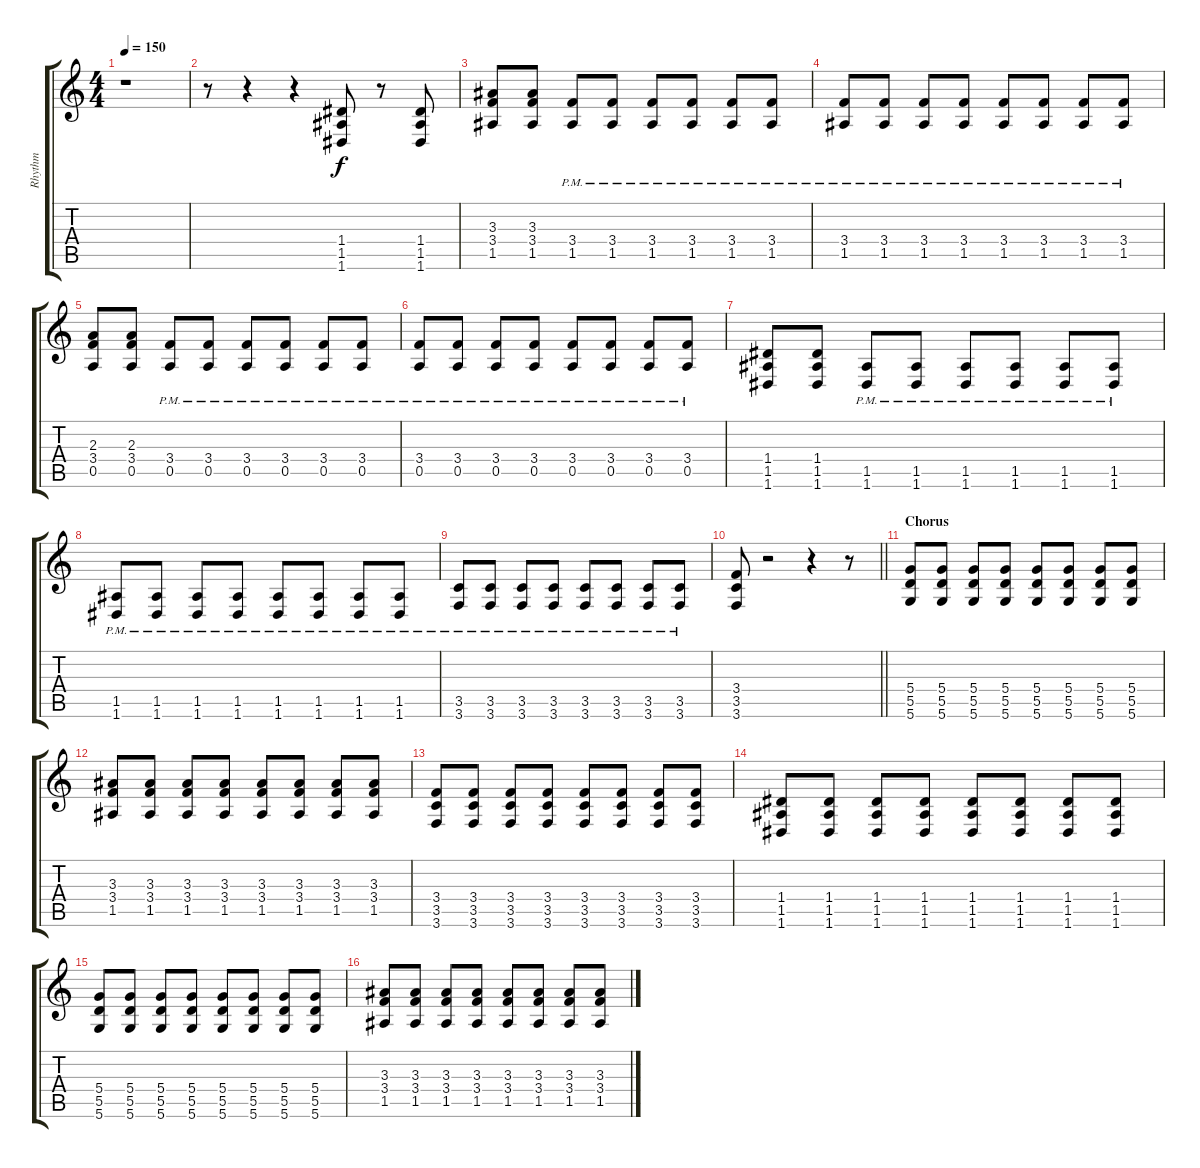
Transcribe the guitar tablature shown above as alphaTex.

\track ("Rhythm" "Rhythm") {instrument distortionguitar}
\staff {score tabs}
\tuning (E4 B3 G3 D3 A2 D2) {hide}
\ts (4 4)
\tempo 150
\clef g2
\ks c
r.1{dy f} |
r.8 r.4 r.4 (1.4 1.5 1.6).8 r.8 (1.4 1.5 1.6).8 |
(3.3 3.4 1.5).8 (3.3 3.4 1.5).8 (3.4{pm} 1.5{pm}).8 (3.4{pm} 1.5{pm}).8 (3.4{pm} 1.5{pm}).8 (3.4{pm} 1.5{pm}).8 (3.4{pm} 1.5{pm}).8 (3.4{pm} 1.5{pm}).8 |
(3.4{pm} 1.5{pm}).8 (3.4{pm} 1.5{pm}).8 (3.4{pm} 1.5{pm}).8 (3.4{pm} 1.5{pm}).8 (3.4{pm} 1.5{pm}).8 (3.4{pm} 1.5{pm}).8 (3.4{pm} 1.5{pm}).8 (3.4{pm} 1.5{pm}).8 |
(2.3 3.4 0.5).8 (2.3 3.4 0.5).8 (3.4{pm} 0.5{pm}).8 (3.4{pm} 0.5{pm}).8 (3.4{pm} 0.5{pm}).8 (3.4{pm} 0.5{pm}).8 (3.4{pm} 0.5{pm}).8 (3.4{pm} 0.5{pm}).8 |
(3.4{pm} 0.5{pm}).8 (3.4{pm} 0.5{pm}).8 (3.4{pm} 0.5{pm}).8 (3.4{pm} 0.5{pm}).8 (3.4{pm} 0.5{pm}).8 (3.4{pm} 0.5{pm}).8 (3.4{pm} 0.5{pm}).8 (3.4{pm} 0.5{pm}).8 |
(1.4 1.5 1.6).8 (1.4 1.5 1.6).8 (1.5{pm} 1.6{pm}).8 (1.5{pm} 1.6{pm}).8 (1.5{pm} 1.6{pm}).8 (1.5{pm} 1.6{pm}).8 (1.5{pm} 1.6{pm}).8 (1.5{pm} 1.6{pm}).8 |
(1.5{pm} 1.6{pm}).8 (1.5{pm} 1.6{pm}).8 (1.5{pm} 1.6{pm}).8 (1.5{pm} 1.6{pm}).8 (1.5{pm} 1.6{pm}).8 (1.5{pm} 1.6{pm}).8 (1.5{pm} 1.6{pm}).8 (1.5{pm} 1.6{pm}).8 |
(3.5{pm} 3.6{pm}).8 (3.5{pm} 3.6{pm}).8 (3.5{pm} 3.6{pm}).8 (3.5{pm} 3.6{pm}).8 (3.5{pm} 3.6{pm}).8 (3.5{pm} 3.6{pm}).8 (3.5{pm} 3.6{pm}).8 (3.5{pm} 3.6{pm}).8 |
\barLineRight lightlight
(3.4 3.5 3.6).8 r.2 r.4 r.8 |
\section ("" "Chorus")
(5.4 5.5 5.6).8 (5.4 5.5 5.6).8 (5.4 5.5 5.6).8 (5.4 5.5 5.6).8 (5.4 5.5 5.6).8 (5.4 5.5 5.6).8 (5.4 5.5 5.6).8 (5.4 5.5 5.6).8 |
(3.3 3.4 1.5).8 (3.3 3.4 1.5).8 (3.3 3.4 1.5).8 (3.3 3.4 1.5).8 (3.3 3.4 1.5).8 (3.3 3.4 1.5).8 (3.3 3.4 1.5).8 (3.3 3.4 1.5).8 |
(3.4 3.5 3.6).8 (3.4 3.5 3.6).8 (3.4 3.5 3.6).8 (3.4 3.5 3.6).8 (3.4 3.5 3.6).8 (3.4 3.5 3.6).8 (3.4 3.5 3.6).8 (3.4 3.5 3.6).8 |
(1.4 1.5 1.6).8 (1.4 1.5 1.6).8 (1.4 1.5 1.6).8 (1.4 1.5 1.6).8 (1.4 1.5 1.6).8 (1.4 1.5 1.6).8 (1.4 1.5 1.6).8 (1.4 1.5 1.6).8 |
(5.4 5.5 5.6).8 (5.4 5.5 5.6).8 (5.4 5.5 5.6).8 (5.4 5.5 5.6).8 (5.4 5.5 5.6).8 (5.4 5.5 5.6).8 (5.4 5.5 5.6).8 (5.4 5.5 5.6).8 |
(3.3 3.4 1.5).8 (3.3 3.4 1.5).8 (3.3 3.4 1.5).8 (3.3 3.4 1.5).8 (3.3 3.4 1.5).8 (3.3 3.4 1.5).8 (3.3 3.4 1.5).8 (3.3 3.4 1.5).8
